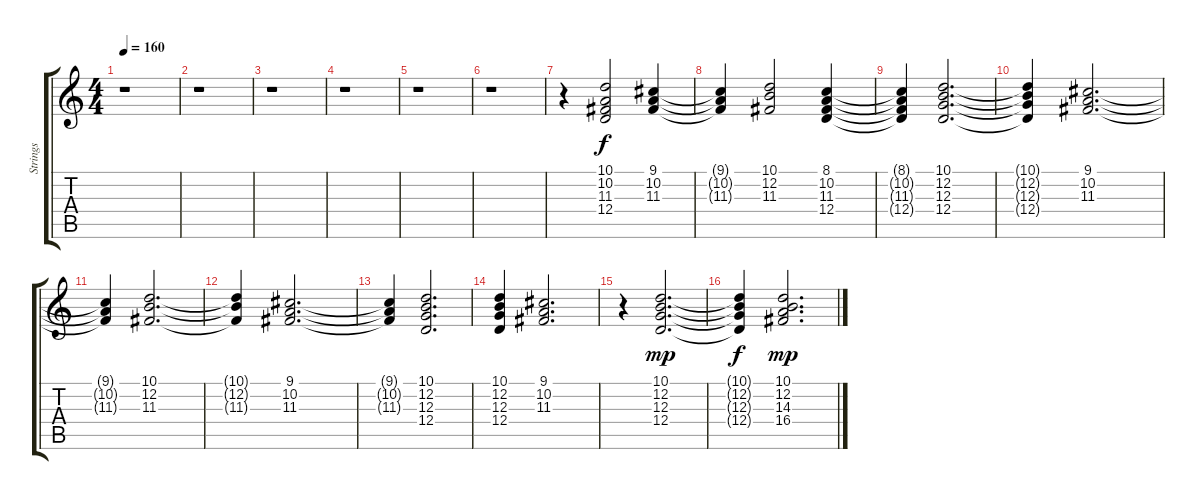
\track ("Strings" "Strings") {instrument stringensemble1}
\staff {score tabs}
\tuning (E4 B3 G3 D3 A2 E2) {hide}
\ts (4 4)
\tempo 160
\clef g2
\ks c
r.1{dy ppp} |
r.1 |
r.1 |
r.1 |
r.1 |
r.1 |
r.4 (10.1 10.2 11.3 12.4).2{dy f} (9.1 10.2 11.3).4 |
(9.1{t} 10.2{t} 11.3{t}).4 (10.1 12.2 11.3).2 (8.1 10.2 11.3 12.4).4 |
(8.1{t} 10.2{t} 11.3{t} 12.4{t}).4 (10.1 12.2 12.3 12.4).2{d} |
(10.1{t} 12.2{t} 12.3{t} 12.4{t}).4 (9.1 10.2 11.3).2{d} |
(9.1{t} 10.2{t} 11.3{t}).4 (10.1 12.2 11.3).2{d} |
(10.1{t} 12.2{t} 11.3{t}).4 (9.1 10.2 11.3).2{d} |
(9.1{t} 10.2{t} 11.3{t}).4 (10.1 12.2 12.3 12.4).2{d} |
(10.1 12.2 12.3 12.4).4 (9.1 10.2 11.3).2{d} |
r.4 (10.1 12.2 12.3 12.4).2{d dy mp} |
(10.1{t} 12.2{t} 12.3{t} 12.4{t}).4{dy f} (10.1 12.2 14.3 16.4).2{d dy mp}
